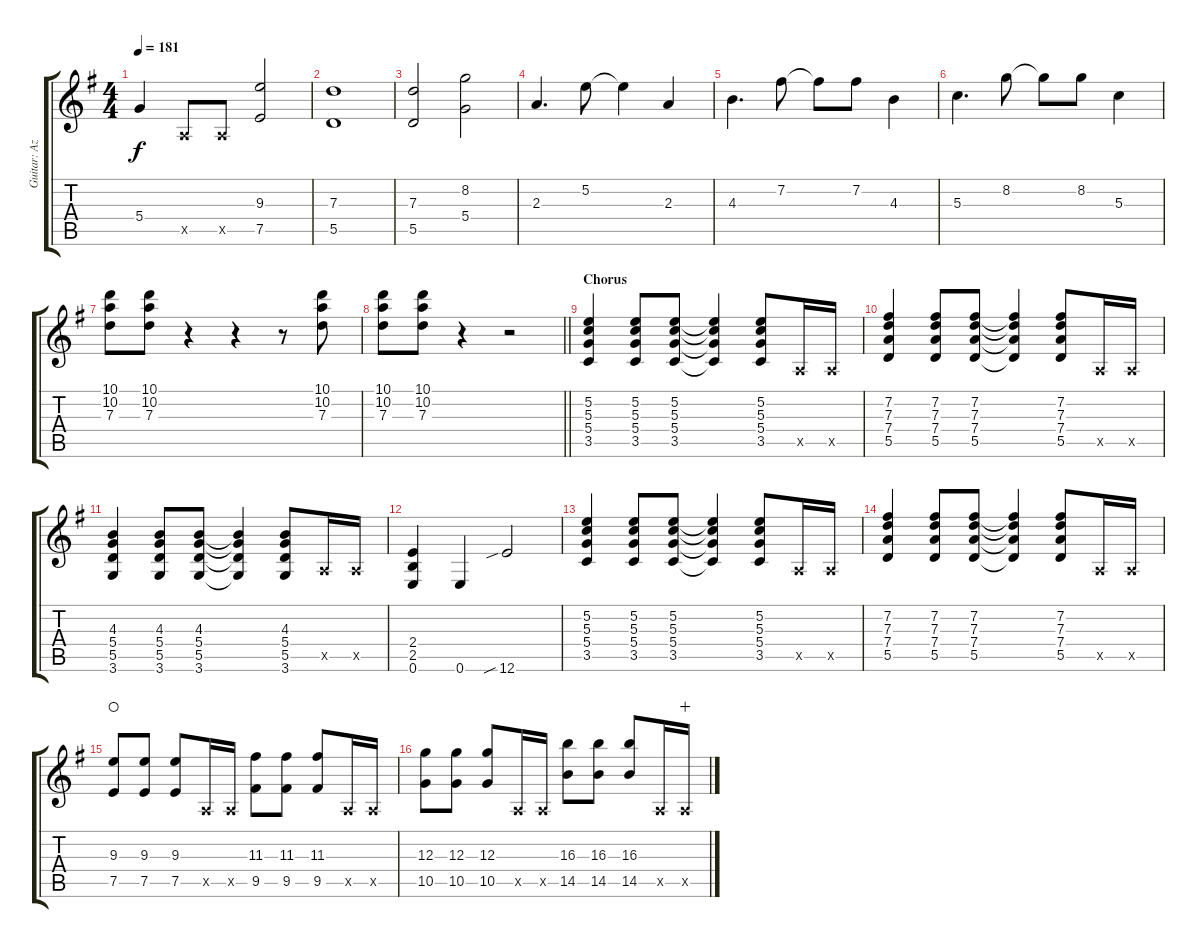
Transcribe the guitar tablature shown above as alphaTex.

\track ("Guitar: Azusa Nakano" "Guitar: Az") {instrument overdrivenguitar}
\staff {score tabs}
\tuning (E4 B3 G3 D3 A2 E2) {hide}
\ts (4 4)
\tempo 181
\clef g2
\ks g
5.4{t}.4{dy f} 0.5{x}.8 0.5{x}.8 (9.3 7.5).2 |
(7.3 5.5).1 |
(7.3 5.5).2 (8.2 5.4).2 |
2.3.4{d} 5.2.8 5.2{t}.4 2.3.4 |
4.3.4{d} 7.2.8 7.2{t}.8 7.2.8 4.3.4 |
5.3.4{d} 8.2.8 8.2{t}.8 8.2.8 5.3.4 |
(10.1 10.2 7.3).8 (10.1 10.2 7.3).8 r.4 r.4 r.8 (10.1 10.2 7.3).8 |
\barLineRight lightlight
(10.1 10.2 7.3).8 (10.1 10.2 7.3).8 r.4 r.2 |
\section ("" "Chorus")
(5.2 5.3 5.4 3.5).4 (5.2 5.3 5.4 3.5).8 (5.2 5.3 5.4 3.5).8 (5.2{t} 5.3{t} 5.4{t} 3.5{t}).4 (5.2 5.3 5.4 3.5).8 0.5{x}.16 0.5{x}.16 |
(7.2 7.3 7.4 5.5).4 (7.2 7.3 7.4 5.5).8 (7.2 7.3 7.4 5.5).8 (7.2{t} 7.3{t} 7.4{t} 5.5{t}).4 (7.2 7.3 7.4 5.5).8 0.5{x}.16 0.5{x}.16 |
(4.3 5.4 5.5 3.6).4 (4.3 5.4 5.5 3.6).8 (4.3 5.4 5.5 3.6).8 (4.3{t} 5.4{t} 5.5{t} 3.6{t}).4 (4.3 5.4 5.5 3.6).8 0.5{x}.16 0.5{x}.16 |
(2.4 2.5 0.6).4 0.6.4 12.6{sib}.2 |
(5.2 5.3 5.4 3.5).4 (5.2 5.3 5.4 3.5).8 (5.2 5.3 5.4 3.5).8 (5.2{t} 5.3{t} 5.4{t} 3.5{t}).4 (5.2 5.3 5.4 3.5).8 0.5{x}.16 0.5{x}.16 |
(7.2 7.3 7.4 5.5).4 (7.2 7.3 7.4 5.5).8 (7.2 7.3 7.4 5.5).8 (7.2{t} 7.3{t} 7.4{t} 5.5{t}).4 (7.2 7.3 7.4 5.5).8 0.5{x}.16 0.5{x}.16 |
(9.3 7.5).8{waho} (9.3 7.5).8 (9.3 7.5).8 0.5{x}.16 0.5{x}.16 (11.3 9.5).8 (11.3 9.5).8 (11.3 9.5).8 0.5{x}.16 0.5{x}.16 |
(12.3 10.5).8 (12.3 10.5).8 (12.3 10.5).8 0.5{x}.16 0.5{x}.16 (16.3 14.5).8 (16.3 14.5).8 (16.3 14.5).8 0.5{x}.16 0.5{x}.16{wahc}
